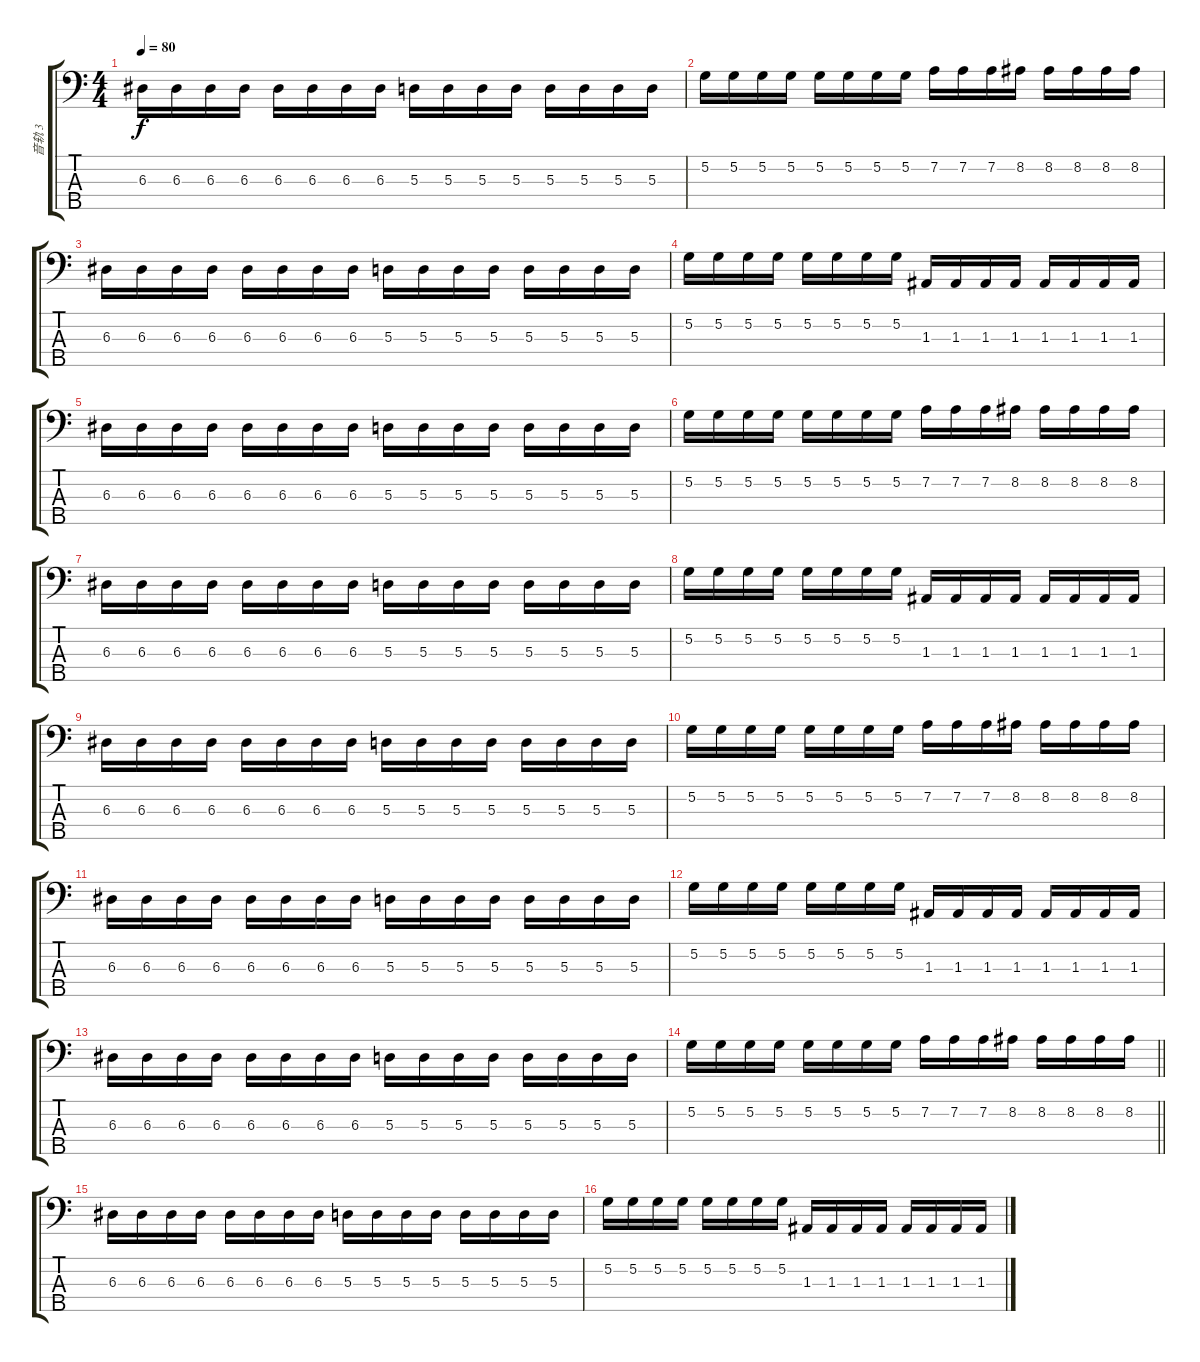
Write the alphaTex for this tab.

\track ("音轨 3" "音轨 3") {instrument electricbassfinger}
\staff {score tabs}
\tuning (G2 D2 A1 E1 B0) {hide}
\ts (4 4)
\tempo 80
\clef f4
\ks c
6.3.16{dy f} 6.3.16 6.3.16 6.3.16 6.3.16 6.3.16 6.3.16 6.3.16 5.3.16 5.3.16 5.3.16 5.3.16 5.3.16 5.3.16 5.3.16 5.3.16 |
5.2.16 5.2.16 5.2.16 5.2.16 5.2.16 5.2.16 5.2.16 5.2.16 7.2.16 7.2.16 7.2.16 8.2.16 8.2.16 8.2.16 8.2.16 8.2.16 |
6.3.16 6.3.16 6.3.16 6.3.16 6.3.16 6.3.16 6.3.16 6.3.16 5.3.16 5.3.16 5.3.16 5.3.16 5.3.16 5.3.16 5.3.16 5.3.16 |
5.2.16 5.2.16 5.2.16 5.2.16 5.2.16 5.2.16 5.2.16 5.2.16 1.3.16 1.3.16 1.3.16 1.3.16 1.3.16 1.3.16 1.3.16 1.3.16 |
6.3.16 6.3.16 6.3.16 6.3.16 6.3.16 6.3.16 6.3.16 6.3.16 5.3.16 5.3.16 5.3.16 5.3.16 5.3.16 5.3.16 5.3.16 5.3.16 |
5.2.16 5.2.16 5.2.16 5.2.16 5.2.16 5.2.16 5.2.16 5.2.16 7.2.16 7.2.16 7.2.16 8.2.16 8.2.16 8.2.16 8.2.16 8.2.16 |
6.3.16 6.3.16 6.3.16 6.3.16 6.3.16 6.3.16 6.3.16 6.3.16 5.3.16 5.3.16 5.3.16 5.3.16 5.3.16 5.3.16 5.3.16 5.3.16 |
5.2.16 5.2.16 5.2.16 5.2.16 5.2.16 5.2.16 5.2.16 5.2.16 1.3.16 1.3.16 1.3.16 1.3.16 1.3.16 1.3.16 1.3.16 1.3.16 |
6.3.16 6.3.16 6.3.16 6.3.16 6.3.16 6.3.16 6.3.16 6.3.16 5.3.16 5.3.16 5.3.16 5.3.16 5.3.16 5.3.16 5.3.16 5.3.16 |
5.2.16 5.2.16 5.2.16 5.2.16 5.2.16 5.2.16 5.2.16 5.2.16 7.2.16 7.2.16 7.2.16 8.2.16 8.2.16 8.2.16 8.2.16 8.2.16 |
6.3.16 6.3.16 6.3.16 6.3.16 6.3.16 6.3.16 6.3.16 6.3.16 5.3.16 5.3.16 5.3.16 5.3.16 5.3.16 5.3.16 5.3.16 5.3.16 |
5.2.16 5.2.16 5.2.16 5.2.16 5.2.16 5.2.16 5.2.16 5.2.16 1.3.16 1.3.16 1.3.16 1.3.16 1.3.16 1.3.16 1.3.16 1.3.16 |
6.3.16 6.3.16 6.3.16 6.3.16 6.3.16 6.3.16 6.3.16 6.3.16 5.3.16 5.3.16 5.3.16 5.3.16 5.3.16 5.3.16 5.3.16 5.3.16 |
\barLineRight lightlight
5.2.16 5.2.16 5.2.16 5.2.16 5.2.16 5.2.16 5.2.16 5.2.16 7.2.16 7.2.16 7.2.16 8.2.16 8.2.16 8.2.16 8.2.16 8.2.16 |
6.3.16 6.3.16 6.3.16 6.3.16 6.3.16 6.3.16 6.3.16 6.3.16 5.3.16 5.3.16 5.3.16 5.3.16 5.3.16 5.3.16 5.3.16 5.3.16 |
5.2.16 5.2.16 5.2.16 5.2.16 5.2.16 5.2.16 5.2.16 5.2.16 1.3.16 1.3.16 1.3.16 1.3.16 1.3.16 1.3.16 1.3.16 1.3.16
